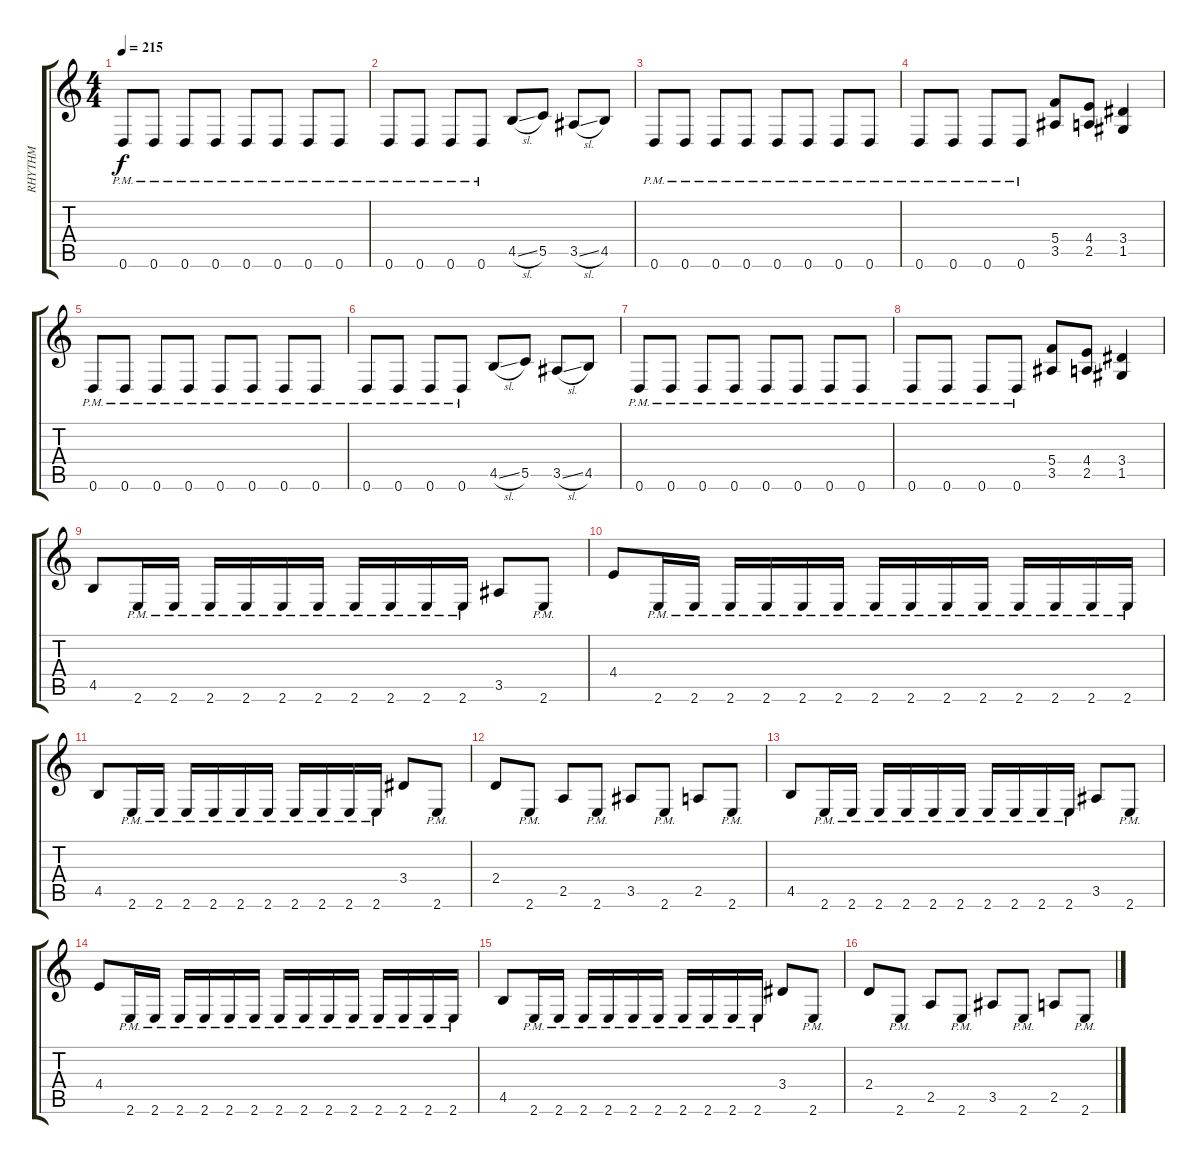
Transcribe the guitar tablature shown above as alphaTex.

\track ("RHYTHM" "RHYTHM") {instrument distortionguitar}
\staff {score tabs}
\tuning (D4 A3 F3 C3 G2 D2) {hide}
\ts (4 4)
\tempo 215
\clef g2
\ks c
0.6{pm}.8{dy f} 0.6{pm}.8 0.6{pm}.8 0.6{pm}.8 0.6{pm}.8 0.6{pm}.8 0.6{pm}.8 0.6{pm}.8 |
0.6{pm}.8 0.6{pm}.8 0.6{pm}.8 0.6{pm}.8 4.5{sl}.8 5.5.8 3.5{sl}.8 4.5.8 |
0.6{pm}.8 0.6{pm}.8 0.6{pm}.8 0.6{pm}.8 0.6{pm}.8 0.6{pm}.8 0.6{pm}.8 0.6{pm}.8 |
0.6{pm}.8 0.6{pm}.8 0.6{pm}.8 0.6{pm}.8 (5.4 3.5).8 (4.4 2.5).8 (3.4 1.5).4 |
0.6{pm}.8 0.6{pm}.8 0.6{pm}.8 0.6{pm}.8 0.6{pm}.8 0.6{pm}.8 0.6{pm}.8 0.6{pm}.8 |
0.6{pm}.8 0.6{pm}.8 0.6{pm}.8 0.6{pm}.8 4.5{sl}.8 5.5.8 3.5{sl}.8 4.5.8 |
0.6{pm}.8 0.6{pm}.8 0.6{pm}.8 0.6{pm}.8 0.6{pm}.8 0.6{pm}.8 0.6{pm}.8 0.6{pm}.8 |
0.6{pm}.8 0.6{pm}.8 0.6{pm}.8 0.6{pm}.8 (5.4 3.5).8 (4.4 2.5).8 (3.4 1.5).4 |
4.5.8 2.6{pm}.16 2.6{pm}.16 2.6{pm}.16 2.6{pm}.16 2.6{pm}.16 2.6{pm}.16 2.6{pm}.16 2.6{pm}.16 2.6{pm}.16 2.6{pm}.16 3.5.8 2.6{pm}.8 |
4.4.8 2.6{pm}.16 2.6{pm}.16 2.6{pm}.16 2.6{pm}.16 2.6{pm}.16 2.6{pm}.16 2.6{pm}.16 2.6{pm}.16 2.6{pm}.16 2.6{pm}.16 2.6{pm}.16 2.6{pm}.16 2.6{pm}.16 2.6{pm}.16 |
4.5.8 2.6{pm}.16 2.6{pm}.16 2.6{pm}.16 2.6{pm}.16 2.6{pm}.16 2.6{pm}.16 2.6{pm}.16 2.6{pm}.16 2.6{pm}.16 2.6{pm}.16 3.4.8 2.6{pm}.8 |
2.4.8 2.6{pm}.8 2.5.8 2.6{pm}.8 3.5.8 2.6{pm}.8 2.5.8 2.6{pm}.8 |
4.5.8 2.6{pm}.16 2.6{pm}.16 2.6{pm}.16 2.6{pm}.16 2.6{pm}.16 2.6{pm}.16 2.6{pm}.16 2.6{pm}.16 2.6{pm}.16 2.6{pm}.16 3.5.8 2.6{pm}.8 |
4.4.8 2.6{pm}.16 2.6{pm}.16 2.6{pm}.16 2.6{pm}.16 2.6{pm}.16 2.6{pm}.16 2.6{pm}.16 2.6{pm}.16 2.6{pm}.16 2.6{pm}.16 2.6{pm}.16 2.6{pm}.16 2.6{pm}.16 2.6{pm}.16 |
4.5.8 2.6{pm}.16 2.6{pm}.16 2.6{pm}.16 2.6{pm}.16 2.6{pm}.16 2.6{pm}.16 2.6{pm}.16 2.6{pm}.16 2.6{pm}.16 2.6{pm}.16 3.4.8 2.6{pm}.8 |
2.4.8 2.6{pm}.8 2.5.8 2.6{pm}.8 3.5.8 2.6{pm}.8 2.5.8 2.6{pm}.8
